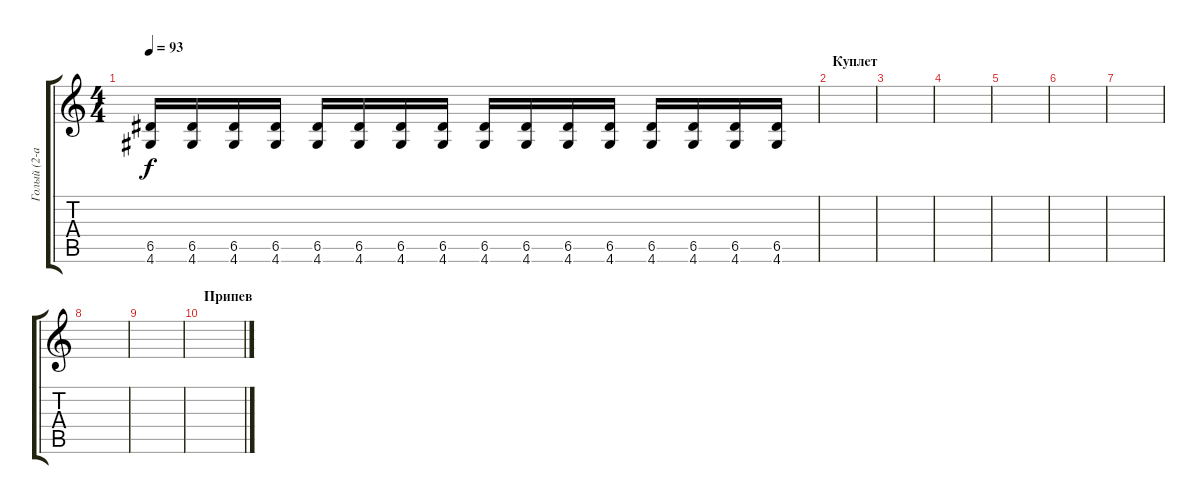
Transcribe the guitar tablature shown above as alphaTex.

\track ("Голый (2-ая гитара)" "Голый (2-а") {instrument distortionguitar}
\staff {score tabs}
\tuning (E4 B3 G3 D3 A2 E2) {hide}
\ts (4 4)
\tempo 93
\clef g2
\ks c
(6.5 4.6).16{dy f} (6.5 4.6).16 (6.5 4.6).16 (6.5 4.6).16 (6.5 4.6).16 (6.5 4.6).16 (6.5 4.6).16 (6.5 4.6).16 (6.5 4.6).16 (6.5 4.6).16 (6.5 4.6).16 (6.5 4.6).16 (6.5 4.6).16 (6.5 4.6).16 (6.5 4.6).16 (6.5 4.6).16 |
\section ("" "Куплет")
|
|
|
|
|
|
|
|
\section ("" "Припев")
